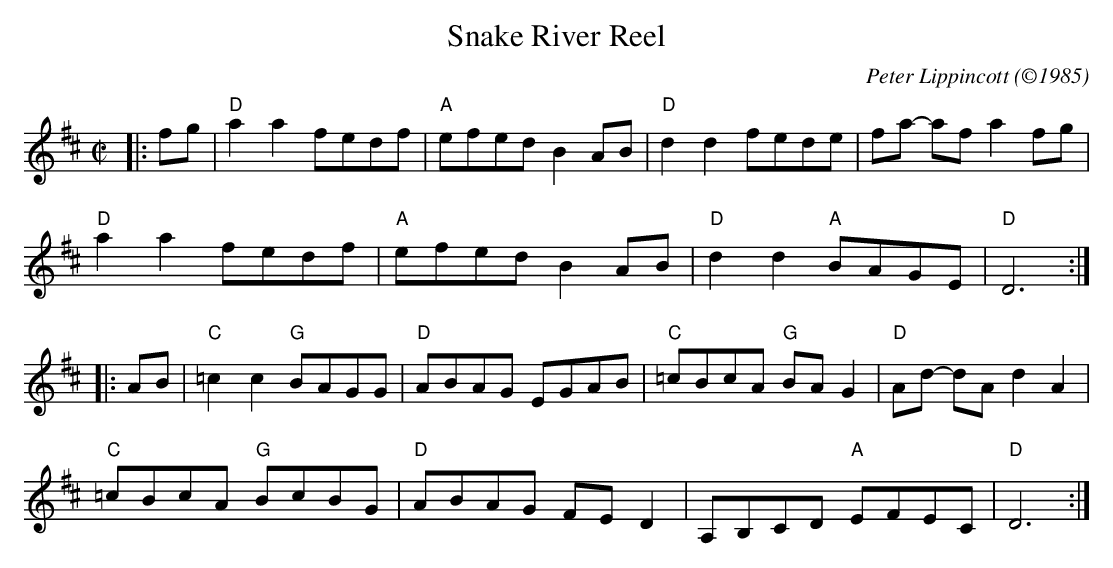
X:1
T:Snake River Reel
C:Peter Lippincott (©1985)
L:1/8
M:C|
K:D
|: fg | "D"a2a2 fedf | "A"efed B2AB | "D"d2d2 fede | fa- af a2fg |
         "D"a2a2 fedf | "A"efed B2AB | "D"d2d2 "A"BAGE | "D"D6 :|
|: AB | "C"=c2c2 "G"BAGG | "D"ABAG EGAB | "C"=cBcA "G"BAG2 | "D"Ad- dA d2A2 |
         "C"=cBcA "G"BcBG | "D"ABAG FED2 | A,B,CD "A"EFEC | "D"D6 :|
